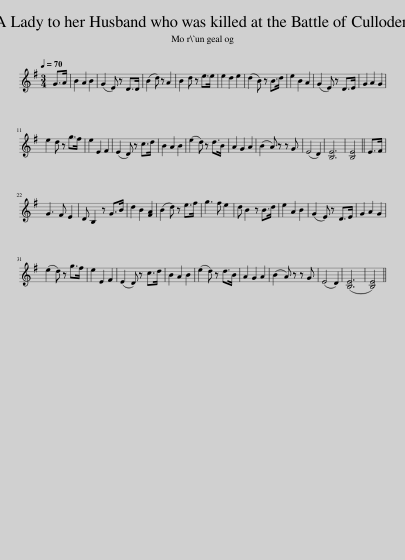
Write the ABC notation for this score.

X:1
L:1/8
Q:1/4=70
M:3/4
I:linebreak $
K:Emin
V:1 treble
V:1
 G>A | B2 A2 B2 | (G2 E) z D>D | (B2 d) z A2 | B2 d z e>e | %5
 e2 d2 e2 | (d2 B) z B>d | e2 B2 A2 | (G2 E) z D>E | G2 A2 G2 |$ %10
 e2 d z g>f | e2 E2 F2 | (E2 D) z c>d | B2 A2 B2 | (e2 d) z d>B | %15
 A2 G2 A2 | (B2 A) z z G | (E4 D2) | [B,E]6 | [B,E]4 || %20
 E>F |$ G3 F E2 | D B,2 z G>B | d2 B2 [FA]2 | (B2 d) z e>f | %25
 g3 f e2 | d B2 z B>d | e2 A2 B2 | (G2 E) z D>E | G2 A2 G2 |$ %30
 (e2 d) z g>f | e2 E2 F2 | (E2 D) z c>d | B2 A2 B2 | (e2 d) z d>B | %35
 A2 G2 A2 | (B2 A) z z G | (E4 D2) | ([B,E]6 | [B,E]4) || %40
